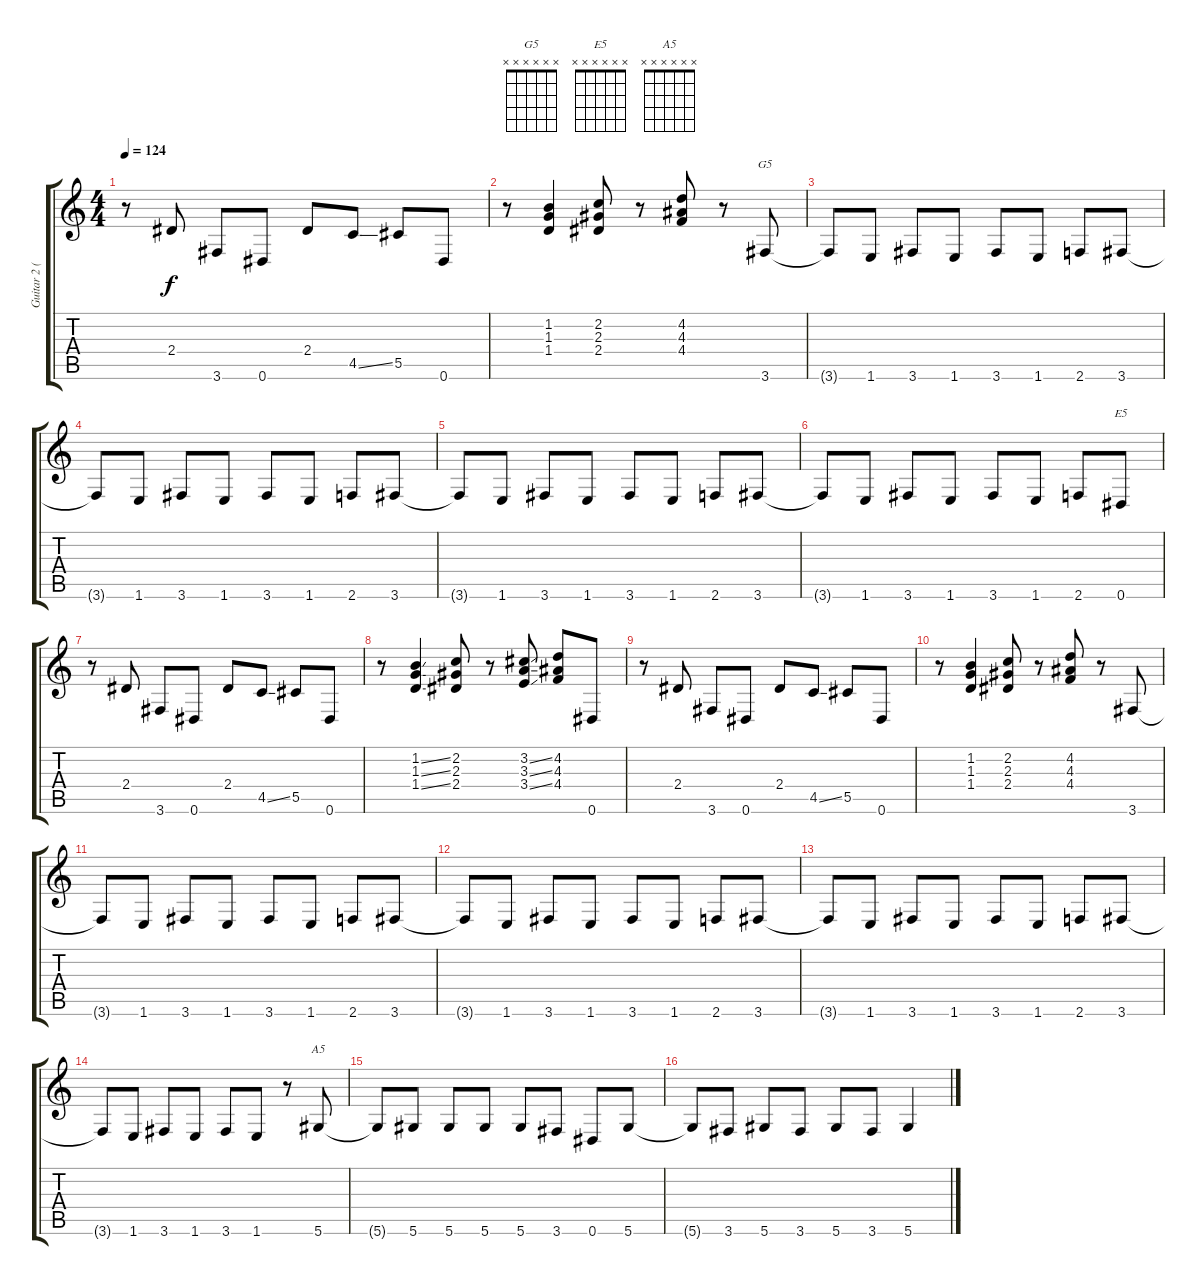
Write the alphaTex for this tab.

\track ("Guitar 2 (Izzy)" "Guitar 2 (") {instrument overdrivenguitar}
\staff {score tabs}
\tuning (Eb4 Bb3 Gb3 Db3 Ab2 Eb2) {hide}
\chord ("G5" x x x x x x) {firstfret 0}
\chord ("E5" x x x x x x) {firstfret 0}
\chord ("A5" x x x x x x) {firstfret 0}
\ts (4 4)
\tempo 124
\clef g2
\ks c
r.8{dy f} 2.4.8 3.6.8 0.6.8 2.4.8 4.5{ss}.8 5.5.8 0.6.8 |
r.8 (1.2 1.3 1.4).4 (2.2 2.3 2.4).8 r.8 (4.2 4.3 4.4).8 r.8 3.6.8{ch "G5"} |
3.6{t}.8 1.6.8 3.6.8 1.6.8 3.6.8 1.6.8 2.6.8 3.6.8 |
3.6{t}.8 1.6.8 3.6.8 1.6.8 3.6.8 1.6.8 2.6.8 3.6.8 |
3.6{t}.8 1.6.8 3.6.8 1.6.8 3.6.8 1.6.8 2.6.8 3.6.8 |
3.6{t}.8 1.6.8 3.6.8 1.6.8 3.6.8 1.6.8 2.6.8 0.6.8{ch "E5"} |
r.8 2.4.8 3.6.8 0.6.8 2.4.8 4.5{ss}.8 5.5.8 0.6.8 |
r.8 (1.2{ss} 1.3{ss} 1.4{ss}).4 (2.2 2.3 2.4).8 r.8 (3.2{ss} 3.3{ss} 3.4{ss}).8 (4.2 4.3 4.4).8 0.6.8 |
r.8 2.4.8 3.6.8 0.6.8 2.4.8 4.5{ss}.8 5.5.8 0.6.8 |
r.8 (1.2 1.3 1.4).4 (2.2 2.3 2.4).8 r.8 (4.2 4.3 4.4).8 r.8 3.6.8 |
3.6{t}.8 1.6.8 3.6.8 1.6.8 3.6.8 1.6.8 2.6.8 3.6.8 |
3.6{t}.8 1.6.8 3.6.8 1.6.8 3.6.8 1.6.8 2.6.8 3.6.8 |
3.6{t}.8 1.6.8 3.6.8 1.6.8 3.6.8 1.6.8 2.6.8 3.6.8 |
3.6{t}.8 1.6.8 3.6.8 1.6.8 3.6.8 1.6.8 r.8 5.6.8{ch "A5"} |
5.6{t}.8 5.6.8 5.6.8 5.6.8 5.6.8 3.6.8 0.6.8 5.6.8 |
5.6{t}.8 3.6.8 5.6.8 3.6.8 5.6.8 3.6.8 5.6.4
